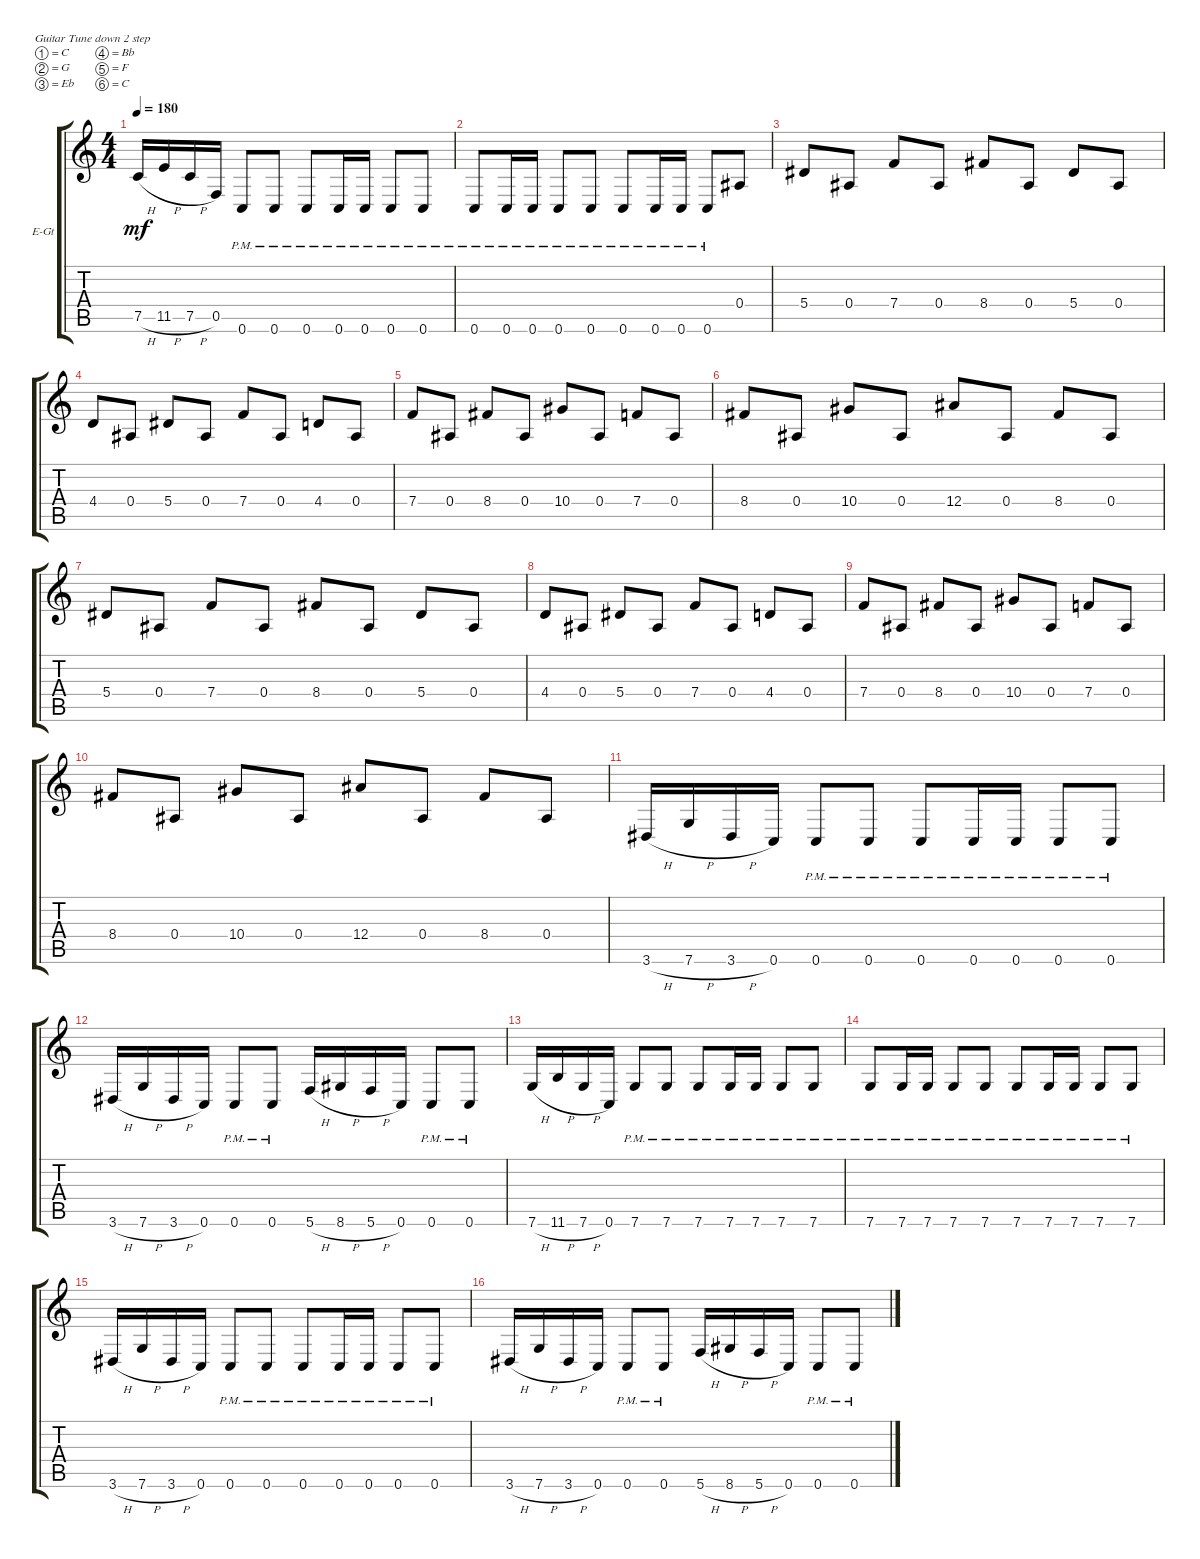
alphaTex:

\bracketExtendMode groupsimilarinstruments
\firstSystemTrackNameOrientation horizontal
\otherSystemsTrackNameOrientation horizontal
\track ("Gtr1" "E-Gt") {instrument distortionguitar}
\staff {score tabs}
\tuning (C4 G3 Eb3 Bb2 F2 C2)
\ts (4 4)
\tempo 180
\clef g2
\ks c
7.5{h}.16{dy mf} 11.5{h}.16 7.5{h}.16 0.5.16 0.6{pm}.8 0.6{pm}.8 0.6{pm}.8 0.6{pm}.16 0.6{pm}.16 0.6{pm}.8 0.6{pm}.8 |
0.6{pm}.8 0.6{pm}.16 0.6{pm}.16 0.6{pm}.8 0.6{pm}.8 0.6{pm}.8 0.6{pm}.16 0.6{pm}.16 0.6{pm}.8 0.4.8 |
5.4.8 0.4.8 7.4.8 0.4.8 8.4.8 0.4.8 5.4.8 0.4.8 |
4.4.8 0.4.8 5.4.8 0.4.8 7.4.8 0.4.8 4.4.8 0.4.8 |
7.4.8 0.4.8 8.4.8 0.4.8 10.4.8 0.4.8 7.4.8 0.4.8 |
8.4.8 0.4.8 10.4.8 0.4.8 12.4.8 0.4.8 8.4.8 0.4.8 |
5.4.8 0.4.8 7.4.8 0.4.8 8.4.8 0.4.8 5.4.8 0.4.8 |
4.4.8 0.4.8 5.4.8 0.4.8 7.4.8 0.4.8 4.4.8 0.4.8 |
7.4.8 0.4.8 8.4.8 0.4.8 10.4.8 0.4.8 7.4.8 0.4.8 |
8.4.8 0.4.8 10.4.8 0.4.8 12.4.8 0.4.8 8.4.8 0.4.8 |
3.6{h}.16 7.6{h}.16 3.6{h}.16 0.6.16 0.6{pm}.8 0.6{pm}.8 0.6{pm}.8 0.6{pm}.16 0.6{pm}.16 0.6{pm}.8 0.6{pm}.8 |
3.6{h}.16 7.6{h}.16 3.6{h}.16 0.6.16 0.6{pm}.8 0.6{pm}.8 5.6{h}.16 8.6{h}.16 5.6{h}.16 0.6.16 0.6{pm}.8 0.6{pm}.8 |
7.6{h}.16 11.6{h}.16 7.6{h}.16 0.6.16 7.6{pm}.8 7.6{pm}.8 7.6{pm}.8 7.6{pm}.16 7.6{pm}.16 7.6{pm}.8 7.6{pm}.8 |
7.6{pm}.8 7.6{pm}.16 7.6{pm}.16 7.6{pm}.8 7.6{pm}.8 7.6{pm}.8 7.6{pm}.16 7.6{pm}.16 7.6{pm}.8 7.6{pm}.8 |
3.6{h}.16 7.6{h}.16 3.6{h}.16 0.6.16 0.6{pm}.8 0.6{pm}.8 0.6{pm}.8 0.6{pm}.16 0.6{pm}.16 0.6{pm}.8 0.6{pm}.8 |
3.6{h}.16 7.6{h}.16 3.6{h}.16 0.6.16 0.6{pm}.8 0.6{pm}.8 5.6{h}.16 8.6{h}.16 5.6{h}.16 0.6.16 0.6{pm}.8 0.6{pm}.8
